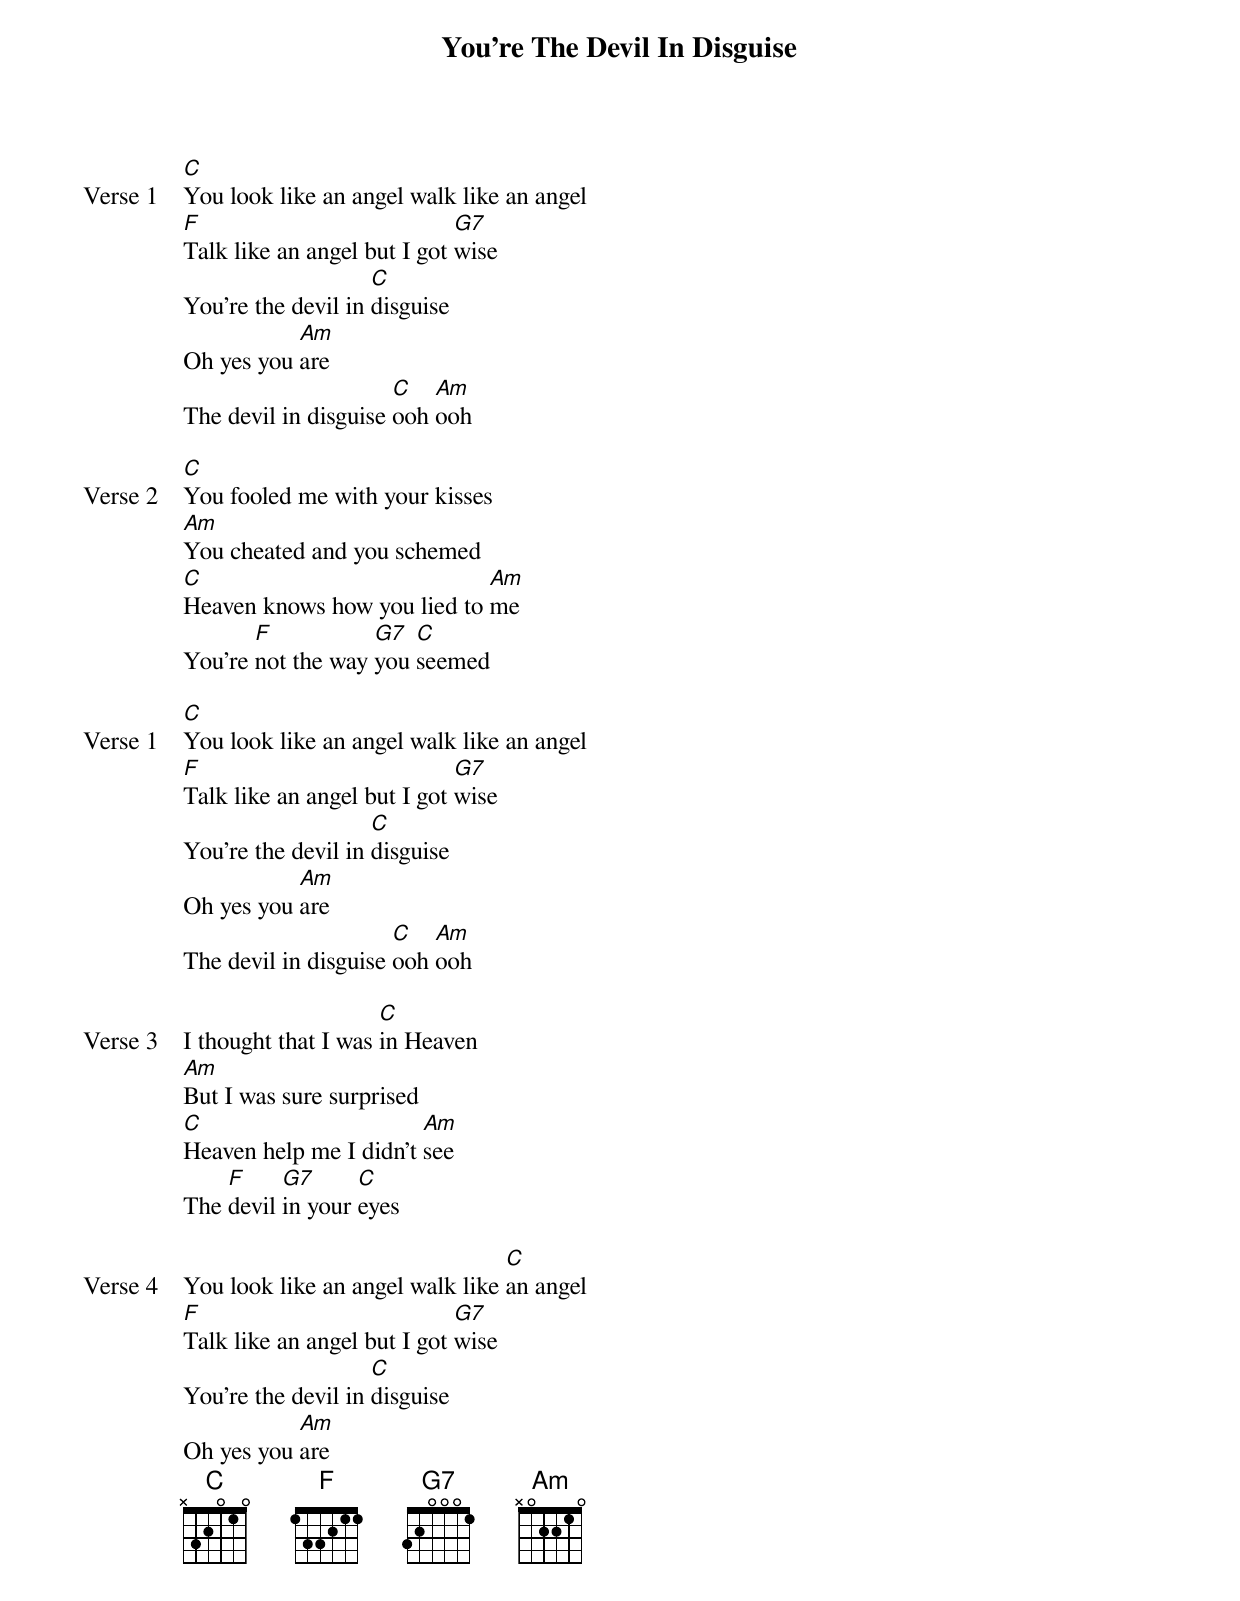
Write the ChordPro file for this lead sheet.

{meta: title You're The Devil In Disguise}
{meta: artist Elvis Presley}
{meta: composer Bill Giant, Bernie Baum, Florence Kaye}
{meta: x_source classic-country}
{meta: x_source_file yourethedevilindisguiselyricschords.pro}
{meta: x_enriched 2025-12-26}

{start_of_verse: Verse 1}
[C]You look like an angel walk like an angel
[F]Talk like an angel but I got [G7]wise
You're the devil in [C]disguise
Oh yes you [Am]are
The devil in disguise [C]ooh [Am]ooh
{end_of_verse}

{start_of_verse: Verse 2}
[C]You fooled me with your kisses
[Am]You cheated and you schemed
[C]Heaven knows how you lied to [Am]me
You're [F]not the way [G7]you [C]seemed
{end_of_verse}

{start_of_verse: Verse 1}
[C]You look like an angel walk like an angel
[F]Talk like an angel but I got [G7]wise
You're the devil in [C]disguise
Oh yes you [Am]are
The devil in disguise [C]ooh [Am]ooh
{end_of_verse}

{start_of_verse: Verse 3}
I thought that I was [C]in Heaven
[Am]But I was sure surprised
[C]Heaven help me I didn't [Am]see
The [F]devil [G7]in your [C]eyes
{end_of_verse}

{start_of_verse: Verse 4}
You look like an angel walk like [C]an angel
[F]Talk like an angel but I got [G7]wise
You're the devil in [C]disguise
Oh yes you [Am]are
{end_of_verse}
